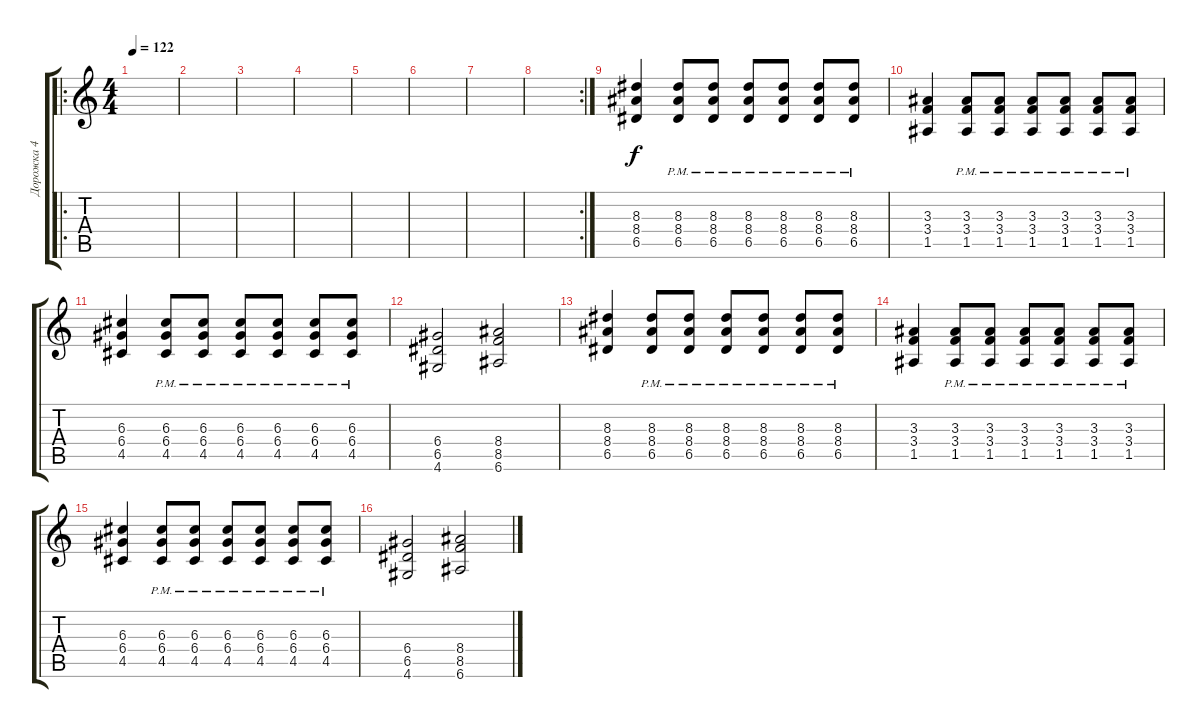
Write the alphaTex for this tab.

\track ("Дорожка 4" "Дорожка 4") {instrument distortionguitar}
\staff {score tabs}
\tuning (E4 B3 G3 D3 A2 E2) {hide}
\ro
\ts (4 4)
\tempo 122
\clef g2
\ks c
|
|
|
|
|
|
|
\rc 2
|
(8.3 8.4 6.5).4 (8.3{pm} 8.4{pm} 6.5{pm}).8 (8.3{pm} 8.4{pm} 6.5{pm}).8 (8.3{pm} 8.4{pm} 6.5{pm}).8 (8.3{pm} 8.4{pm} 6.5{pm}).8 (8.3{pm} 8.4{pm} 6.5{pm}).8 (8.3{pm} 8.4{pm} 6.5{pm}).8 |
(3.3 3.4 1.5).4 (3.3{pm} 3.4{pm} 1.5{pm}).8 (3.3{pm} 3.4{pm} 1.5{pm}).8 (3.3{pm} 3.4{pm} 1.5{pm}).8 (3.3{pm} 3.4{pm} 1.5{pm}).8 (3.3{pm} 3.4{pm} 1.5{pm}).8 (3.3{pm} 3.4{pm} 1.5{pm}).8 |
(6.3 6.4 4.5).4 (6.3{pm} 6.4{pm} 4.5{pm}).8 (6.3{pm} 6.4{pm} 4.5{pm}).8 (6.3{pm} 6.4{pm} 4.5{pm}).8 (6.3{pm} 6.4{pm} 4.5{pm}).8 (6.3{pm} 6.4{pm} 4.5{pm}).8 (6.3{pm} 6.4{pm} 4.5{pm}).8 |
(6.4 6.5 4.6).2 (8.4 8.5 6.6).2 |
(8.3 8.4 6.5).4 (8.3{pm} 8.4{pm} 6.5{pm}).8 (8.3{pm} 8.4{pm} 6.5{pm}).8 (8.3{pm} 8.4{pm} 6.5{pm}).8 (8.3{pm} 8.4{pm} 6.5{pm}).8 (8.3{pm} 8.4{pm} 6.5{pm}).8 (8.3{pm} 8.4{pm} 6.5{pm}).8 |
(3.3 3.4 1.5).4 (3.3{pm} 3.4{pm} 1.5{pm}).8 (3.3{pm} 3.4{pm} 1.5{pm}).8 (3.3{pm} 3.4{pm} 1.5{pm}).8 (3.3{pm} 3.4{pm} 1.5{pm}).8 (3.3{pm} 3.4{pm} 1.5{pm}).8 (3.3{pm} 3.4{pm} 1.5{pm}).8 |
(6.3 6.4 4.5).4 (6.3{pm} 6.4{pm} 4.5{pm}).8 (6.3{pm} 6.4{pm} 4.5{pm}).8 (6.3{pm} 6.4{pm} 4.5{pm}).8 (6.3{pm} 6.4{pm} 4.5{pm}).8 (6.3{pm} 6.4{pm} 4.5{pm}).8 (6.3{pm} 6.4{pm} 4.5{pm}).8 |
(6.4 6.5 4.6).2 (8.4 8.5 6.6).2
